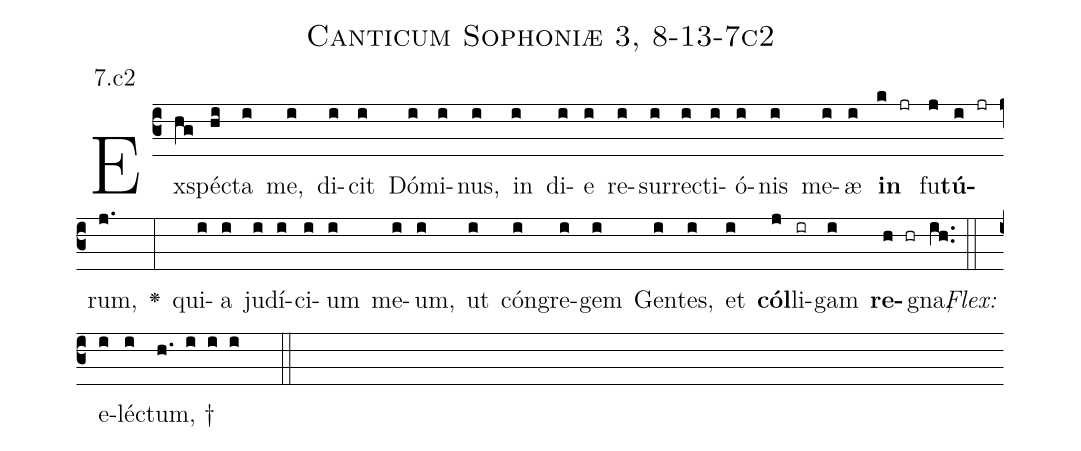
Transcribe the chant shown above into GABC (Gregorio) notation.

name: Canticum Sophoniæ 3, 8-13-7c2;
annotation: 7.c2;
%%
(c3)Ex(hg)spé(hi)cta(i) me,(i) di(i)cit(i) Dó(i)mi(i)nus,(i) in(i) di(i)e(i) re(i)sur(i)re(i)cti(i)ó(i)nis(i) me(i)æ(i) <b>in</b>(k jr) fu(j)<b>tú</b>(i jr)rum,(j.) <v>\greheightstar</v>(:) qui(i)a(i) ju(i)dí(i)ci(i)um(i) me(i)um,(i) ut(i) cón(i)gre(i)gem(i) Gen(i)tes,(i) et(i) <b>cól</b>(j)li(ir)gam(i) <b>re</b>(h hr)gna,(ih..) (::)
<i>Flex:</i>()  e(i)lé(i)ctum, †(h. i i i  ::)

%E(i) u(i) o(j) u(i) a(h) e.(ih..) (::)
